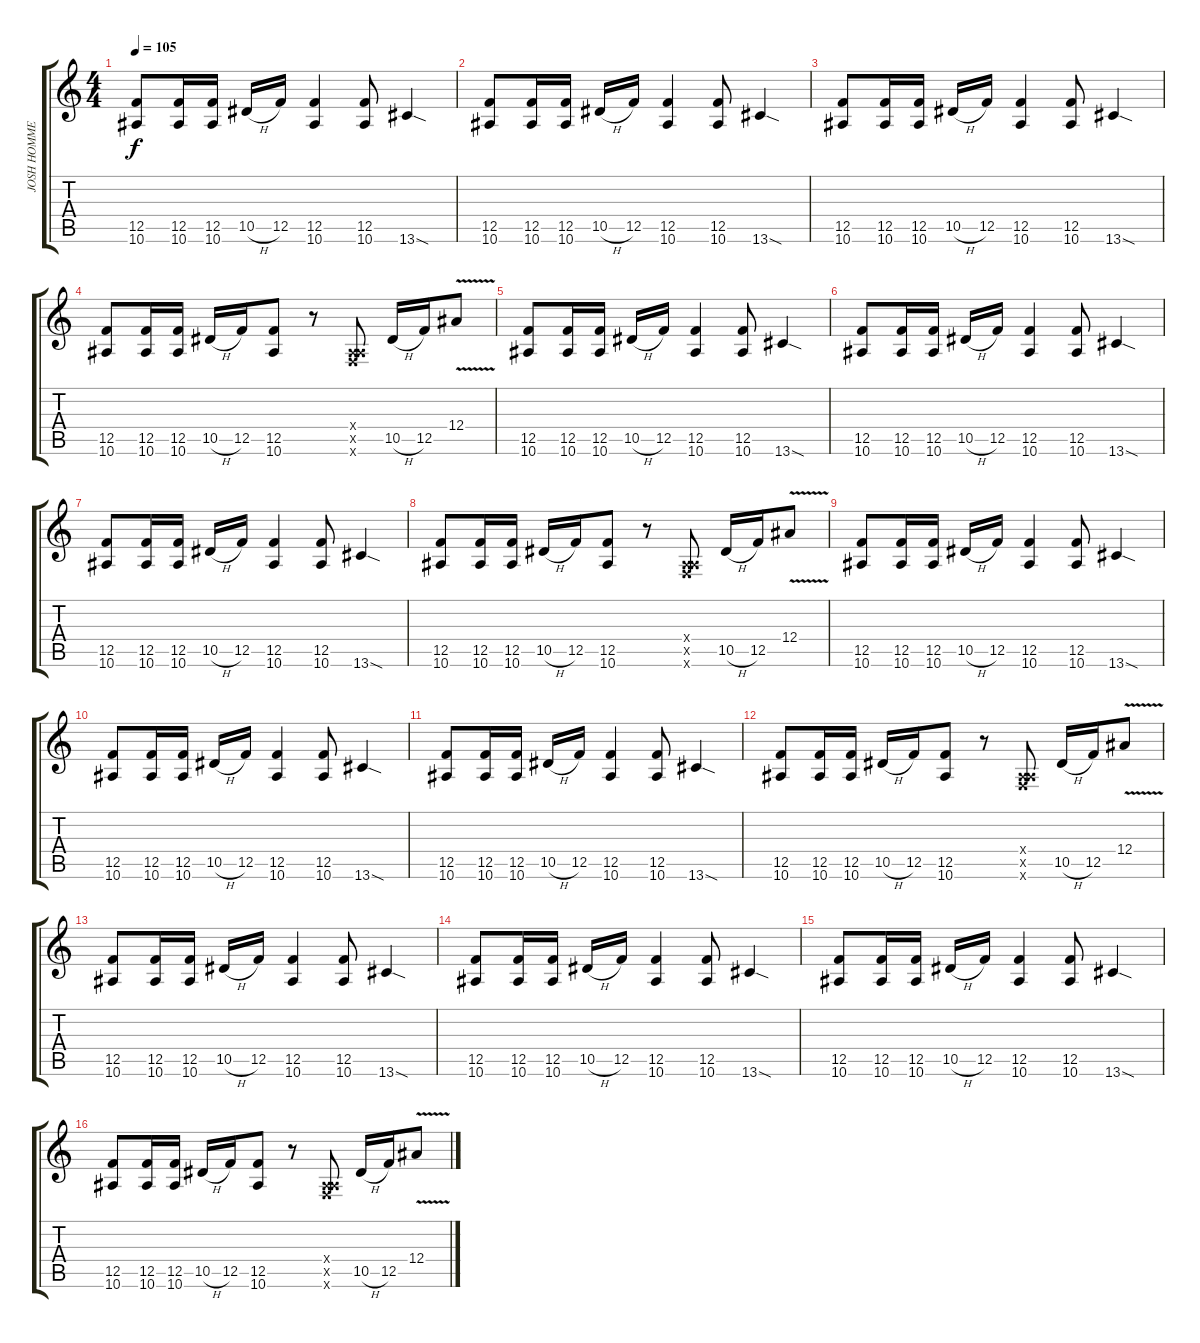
\track ("JOSH HOMME -  GUITAR" "JOSH HOMME") {instrument overdrivenguitar}
\staff {score tabs}
\tuning (C4 G3 Eb3 Bb2 F2 C2) {hide}
\ts (4 4)
\tempo 105
\clef g2
\ks c
(12.5 10.6).8{dy f} (12.5 10.6).16 (12.5 10.6).16 10.5{h}.16 12.5.16 (12.5 10.6).4 (12.5 10.6).8 13.6{sod}.4 |
(12.5 10.6).8 (12.5 10.6).16 (12.5 10.6).16 10.5{h}.16 12.5.16 (12.5 10.6).4 (12.5 10.6).8 13.6{sod}.4 |
(12.5 10.6).8 (12.5 10.6).16 (12.5 10.6).16 10.5{h}.16 12.5.16 (12.5 10.6).4 (12.5 10.6).8 13.6{sod}.4 |
(12.5 10.6).8 (12.5 10.6).16 (12.5 10.6).16 10.5{h}.16 12.5.16 (12.5 10.6).8 r.8 (0.4{x} 0.5{x} 10.6{x}).8 10.5{h}.16 12.5.16 12.4{v}.8 |
(12.5 10.6).8 (12.5 10.6).16 (12.5 10.6).16 10.5{h}.16 12.5.16 (12.5 10.6).4 (12.5 10.6).8 13.6{sod}.4 |
(12.5 10.6).8 (12.5 10.6).16 (12.5 10.6).16 10.5{h}.16 12.5.16 (12.5 10.6).4 (12.5 10.6).8 13.6{sod}.4 |
(12.5 10.6).8 (12.5 10.6).16 (12.5 10.6).16 10.5{h}.16 12.5.16 (12.5 10.6).4 (12.5 10.6).8 13.6{sod}.4 |
(12.5 10.6).8 (12.5 10.6).16 (12.5 10.6).16 10.5{h}.16 12.5.16 (12.5 10.6).8 r.8 (0.4{x} 0.5{x} 10.6{x}).8 10.5{h}.16 12.5.16 12.4{v}.8 |
(12.5 10.6).8 (12.5 10.6).16 (12.5 10.6).16 10.5{h}.16 12.5.16 (12.5 10.6).4 (12.5 10.6).8 13.6{sod}.4 |
(12.5 10.6).8 (12.5 10.6).16 (12.5 10.6).16 10.5{h}.16 12.5.16 (12.5 10.6).4 (12.5 10.6).8 13.6{sod}.4 |
(12.5 10.6).8 (12.5 10.6).16 (12.5 10.6).16 10.5{h}.16 12.5.16 (12.5 10.6).4 (12.5 10.6).8 13.6{sod}.4 |
(12.5 10.6).8 (12.5 10.6).16 (12.5 10.6).16 10.5{h}.16 12.5.16 (12.5 10.6).8 r.8 (0.4{x} 0.5{x} 10.6{x}).8 10.5{h}.16 12.5.16 12.4{v}.8 |
(12.5 10.6).8 (12.5 10.6).16 (12.5 10.6).16 10.5{h}.16 12.5.16 (12.5 10.6).4 (12.5 10.6).8 13.6{sod}.4 |
(12.5 10.6).8 (12.5 10.6).16 (12.5 10.6).16 10.5{h}.16 12.5.16 (12.5 10.6).4 (12.5 10.6).8 13.6{sod}.4 |
(12.5 10.6).8 (12.5 10.6).16 (12.5 10.6).16 10.5{h}.16 12.5.16 (12.5 10.6).4 (12.5 10.6).8 13.6{sod}.4 |
(12.5 10.6).8 (12.5 10.6).16 (12.5 10.6).16 10.5{h}.16 12.5.16 (12.5 10.6).8 r.8 (0.4{x} 0.5{x} 10.6{x}).8 10.5{h}.16 12.5.16 12.4{v}.8
